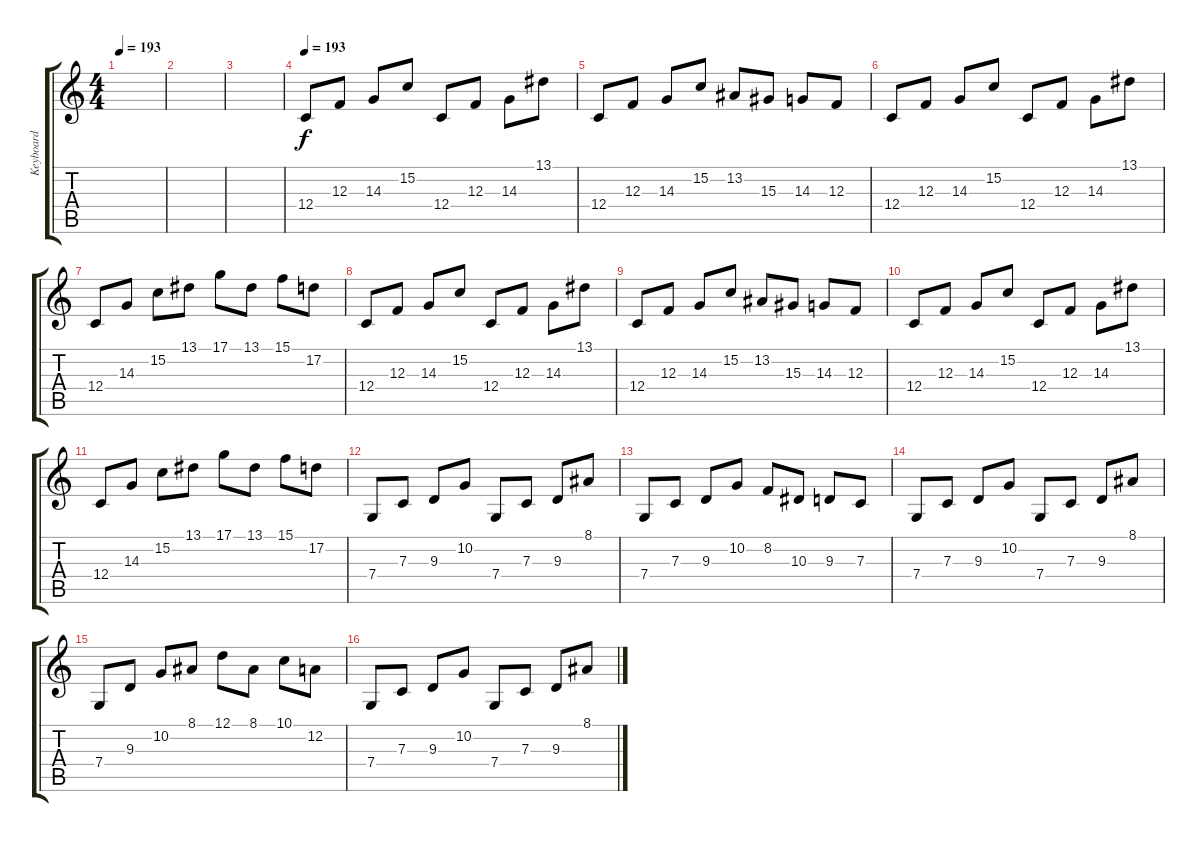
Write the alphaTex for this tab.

\track ("Keyboard" "Keyboard") {instrument fx4atmosphere}
\staff {score tabs}
\tuning (D4 A3 F3 C3 G2 D2) {hide}
\ts (4 4)
\tempo 193
\clef g2
\ks c
|
|
|
\tempo 193
12.4.8{volume 12} 12.3.8 14.3.8 15.2.8 12.4.8 12.3.8 14.3.8 13.1.8 |
12.4.8 12.3.8 14.3.8 15.2.8 13.2.8 15.3.8 14.3.8 12.3.8 |
12.4.8 12.3.8 14.3.8 15.2.8 12.4.8 12.3.8 14.3.8 13.1.8 |
12.4.8 14.3.8 15.2.8 13.1.8 17.1.8 13.1.8 15.1.8 17.2.8 |
12.4.8 12.3.8 14.3.8 15.2.8 12.4.8 12.3.8 14.3.8 13.1.8 |
12.4.8 12.3.8 14.3.8 15.2.8 13.2.8 15.3.8 14.3.8 12.3.8 |
12.4.8 12.3.8 14.3.8 15.2.8 12.4.8 12.3.8 14.3.8 13.1.8 |
12.4.8 14.3.8 15.2.8 13.1.8 17.1.8 13.1.8 15.1.8 17.2.8 |
7.4.8 7.3.8 9.3.8 10.2.8 7.4.8 7.3.8 9.3.8 8.1.8 |
7.4.8 7.3.8 9.3.8 10.2.8 8.2.8 10.3.8 9.3.8 7.3.8 |
7.4.8 7.3.8 9.3.8 10.2.8 7.4.8 7.3.8 9.3.8 8.1.8 |
7.4.8 9.3.8 10.2.8 8.1.8 12.1.8 8.1.8 10.1.8 12.2.8 |
7.4.8 7.3.8 9.3.8 10.2.8 7.4.8 7.3.8 9.3.8 8.1.8
